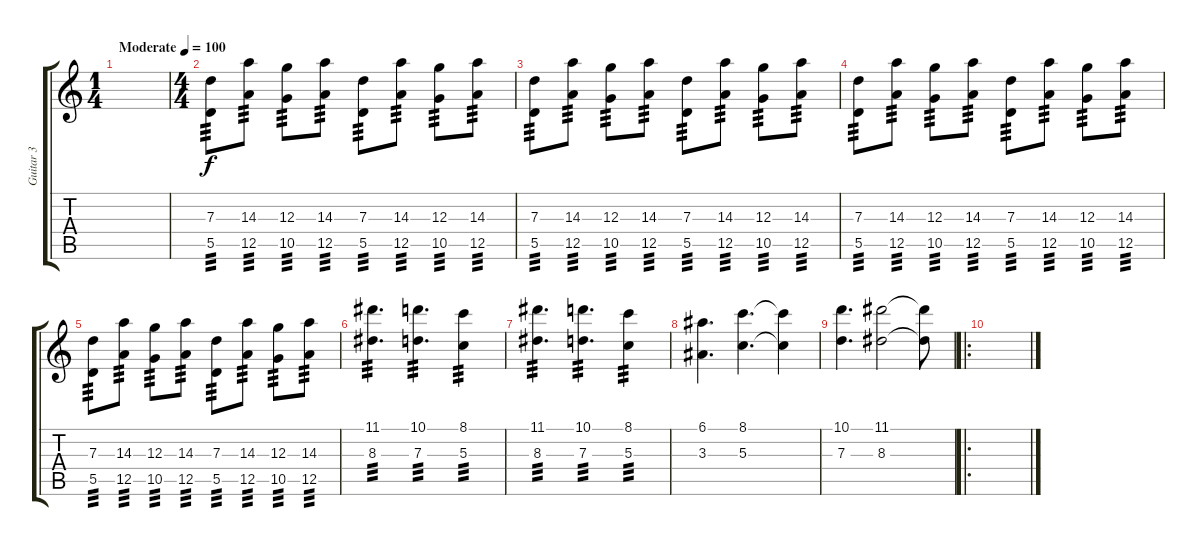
\track ("Guitar 3" "Guitar 3") {instrument distortionguitar}
\staff {score tabs}
\tuning (E4 B3 G3 D3 A2 E2) {hide}
\ts (1 4)
\tempo (100 "Moderate")
\clef g2
\ks c
|
\ts (4 4)
(7.3 5.5).8{tp 3} (14.3 12.5).8{tp 3} (12.3 10.5).8{tp 3} (14.3 12.5).8{tp 3} (7.3 5.5).8{tp 3} (14.3 12.5).8{tp 3} (12.3 10.5).8{tp 3} (14.3 12.5).8{tp 3} |
(7.3 5.5).8{tp 3} (14.3 12.5).8{tp 3} (12.3 10.5).8{tp 3} (14.3 12.5).8{tp 3} (7.3 5.5).8{tp 3} (14.3 12.5).8{tp 3} (12.3 10.5).8{tp 3} (14.3 12.5).8{tp 3} |
(7.3 5.5).8{tp 3} (14.3 12.5).8{tp 3} (12.3 10.5).8{tp 3} (14.3 12.5).8{tp 3} (7.3 5.5).8{tp 3} (14.3 12.5).8{tp 3} (12.3 10.5).8{tp 3} (14.3 12.5).8{tp 3} |
(7.3 5.5).8{tp 3} (14.3 12.5).8{tp 3} (12.3 10.5).8{tp 3} (14.3 12.5).8{tp 3} (7.3 5.5).8{tp 3} (14.3 12.5).8{tp 3} (12.3 10.5).8{tp 3} (14.3 12.5).8{tp 3} |
(11.1 8.3).4{d tp 3} (10.1 7.3).4{d tp 3} (8.1 5.3).4{tp 3} |
(11.1 8.3).4{d tp 3} (10.1 7.3).4{d tp 3} (8.1 5.3).4{tp 3} |
(6.1 3.3).4{d} (8.1 5.3).4{d} (8.1{t} 5.3{t}).4 |
(10.1 7.3).4{d} (11.1 8.3).2 (11.1{t} 8.3{t}).8 |
\ro
